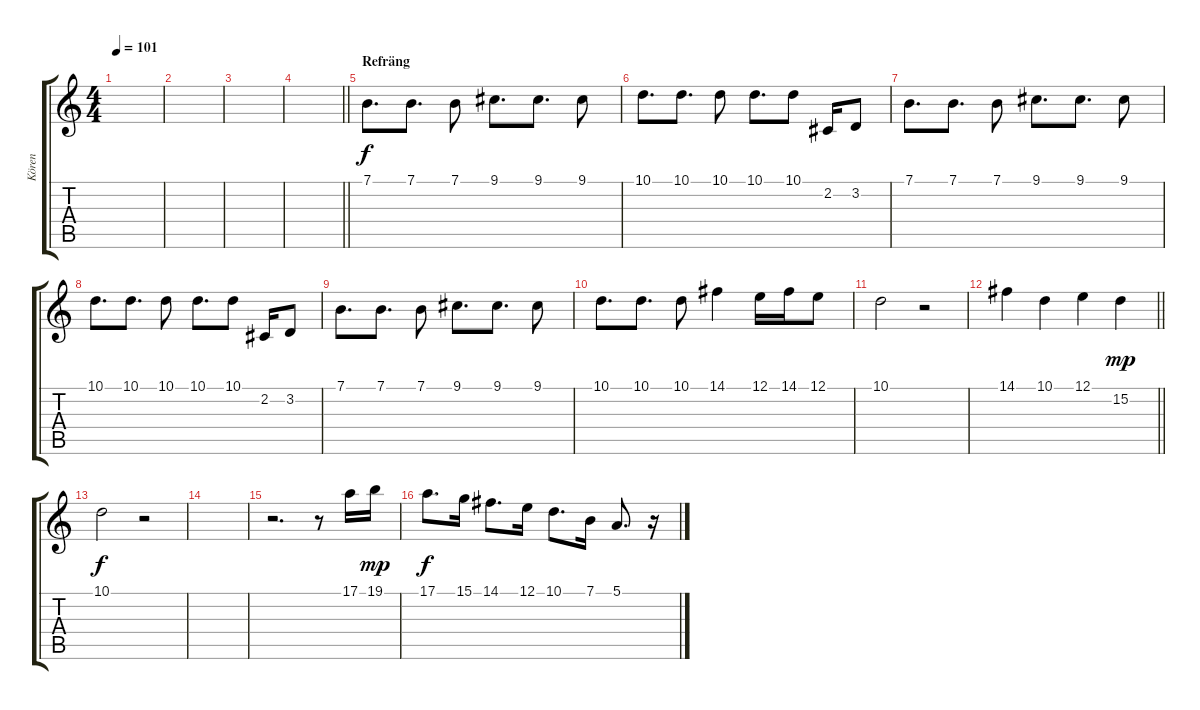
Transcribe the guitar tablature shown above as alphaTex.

\track ("Kören" "Kören") {instrument sopranosax}
\staff {score tabs}
\tuning (E4 B3 G3 D3 A2 E2) {hide}
\ts (4 4)
\tempo 101
\clef g2
\ks c
|
|
|
\barLineRight lightlight
|
\section ("" "Refräng")
7.1.8{d instrument sopranosax} 7.1.8{d} 7.1.8 9.1.8{d} 9.1.8{d} 9.1.8 |
10.1.8{d} 10.1.8{d} 10.1.8 10.1.8{d} 10.1.8 2.2.16 3.2.8 |
7.1.8{d} 7.1.8{d} 7.1.8 9.1.8{d} 9.1.8{d} 9.1.8 |
10.1.8{d} 10.1.8{d} 10.1.8 10.1.8{d} 10.1.8 2.2.16 3.2.8 |
7.1.8{d instrument sopranosax} 7.1.8{d} 7.1.8 9.1.8{d} 9.1.8{d} 9.1.8 |
10.1.8{d} 10.1.8{d} 10.1.8 14.1.4 12.1.16 14.1.16 12.1.8 |
10.1.2 r.2 |
\barLineRight lightlight
14.1.4 10.1.4 12.1.4 15.2.4{dy mp} |
10.1.2{dy f} r.2 |
|
r.2{d} r.8 17.1.16{volume 8 instrument electricguitarjazz} 19.1.16{dy mp} |
17.1.8{d dy f} 15.1.16 14.1.8{d} 12.1.16 10.1.8{d} 7.1.16 5.1.8{d} r.16
